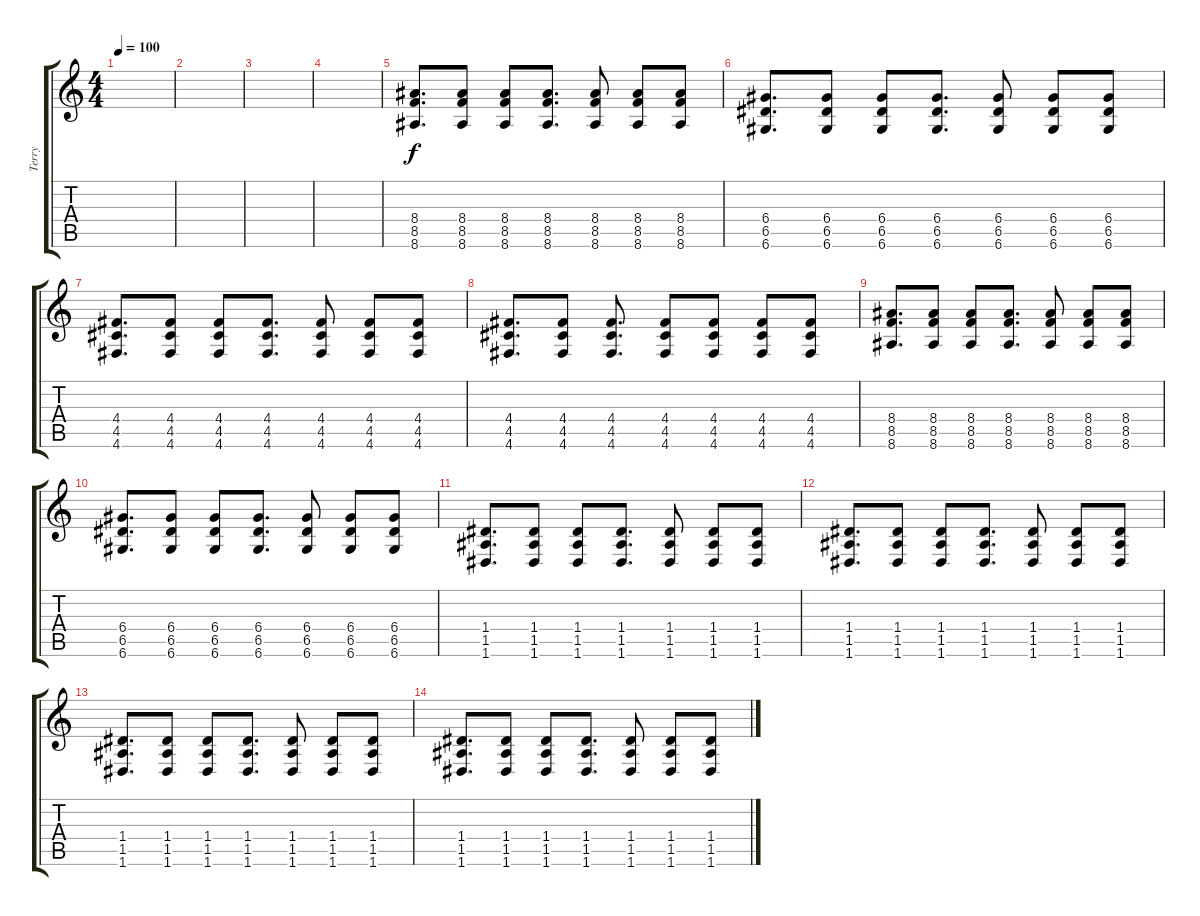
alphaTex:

\track ("Terry" "Terry") {instrument overdrivenguitar}
\staff {score tabs}
\tuning (F4 C4 G3 D3 A2 D2) {hide}
\ts (4 4)
\tempo 100
\clef g2
\ks c
|
|
|
|
(8.4 8.5 8.6).8{d} (8.4 8.5 8.6).8 (8.4 8.5 8.6).8 (8.4 8.5 8.6).8{d} (8.4 8.5 8.6).8 (8.4 8.5 8.6).8 (8.4 8.5 8.6).8 |
(6.4 6.5 6.6).8{d} (6.4 6.5 6.6).8 (6.4 6.5 6.6).8 (6.4 6.5 6.6).8{d} (6.4 6.5 6.6).8 (6.4 6.5 6.6).8 (6.4 6.5 6.6).8 |
(4.4 4.5 4.6).8{d} (4.4 4.5 4.6).8 (4.4 4.5 4.6).8 (4.4 4.5 4.6).8{d} (4.4 4.5 4.6).8 (4.4 4.5 4.6).8 (4.4 4.5 4.6).8 |
(4.4 4.5 4.6).8{d} (4.4 4.5 4.6).8 (4.4 4.5 4.6).8{d} (4.4 4.5 4.6).8 (4.4 4.5 4.6).8 (4.4 4.5 4.6).8 (4.4 4.5 4.6).8 |
(8.4 8.5 8.6).8{d} (8.4 8.5 8.6).8 (8.4 8.5 8.6).8 (8.4 8.5 8.6).8{d} (8.4 8.5 8.6).8 (8.4 8.5 8.6).8 (8.4 8.5 8.6).8 |
(6.4 6.5 6.6).8{d} (6.4 6.5 6.6).8 (6.4 6.5 6.6).8 (6.4 6.5 6.6).8{d} (6.4 6.5 6.6).8 (6.4 6.5 6.6).8 (6.4 6.5 6.6).8 |
(1.4 1.5 1.6).8{d} (1.4 1.5 1.6).8 (1.4 1.5 1.6).8 (1.4 1.5 1.6).8{d} (1.4 1.5 1.6).8 (1.4 1.5 1.6).8 (1.4 1.5 1.6).8 |
(1.4 1.5 1.6).8{d} (1.4 1.5 1.6).8 (1.4 1.5 1.6).8 (1.4 1.5 1.6).8{d} (1.4 1.5 1.6).8 (1.4 1.5 1.6).8 (1.4 1.5 1.6).8 |
(1.4 1.5 1.6).8{d} (1.4 1.5 1.6).8 (1.4 1.5 1.6).8 (1.4 1.5 1.6).8{d} (1.4 1.5 1.6).8 (1.4 1.5 1.6).8 (1.4 1.5 1.6).8 |
(1.4 1.5 1.6).8{d} (1.4 1.5 1.6).8 (1.4 1.5 1.6).8 (1.4 1.5 1.6).8{d} (1.4 1.5 1.6).8 (1.4 1.5 1.6).8 (1.4 1.5 1.6).8
